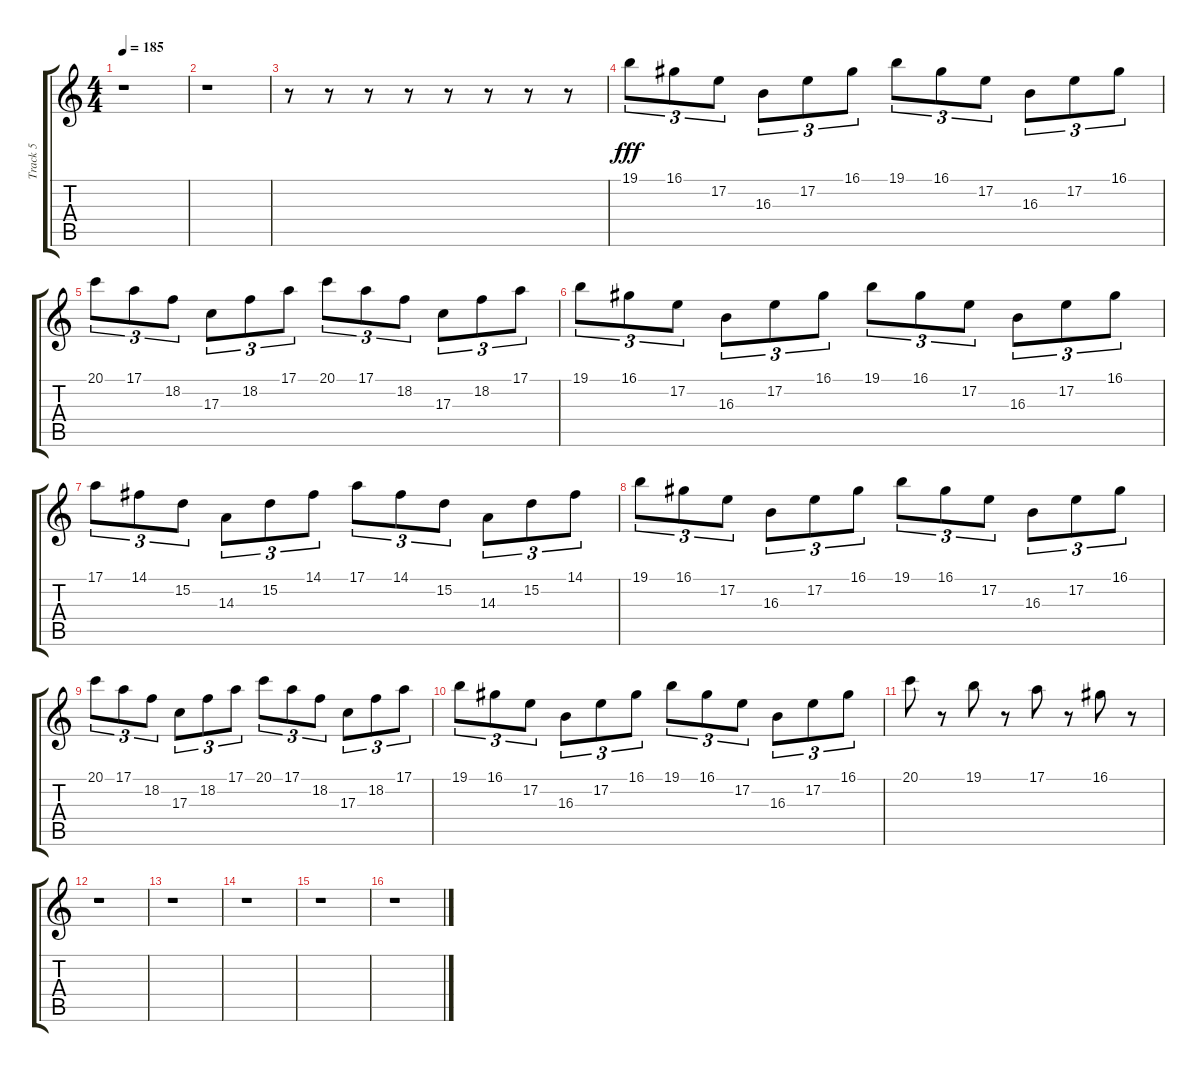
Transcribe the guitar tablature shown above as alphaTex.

\track ("Track 5" "Track 5") {instrument synthvoice}
\staff {score tabs}
\tuning (E4 B3 G3 D3 A2 E2) {hide}
\ts (4 4)
\tempo 185
\clef g2
\ks c
r.1{dy fff} |
r.1 |
r.8 r.8 r.8 r.8 r.8 r.8 r.8 r.8 |
19.1.8{tu (3 2)} 16.1.8{tu (3 2)} 17.2.8{tu (3 2)} 16.3.8{tu (3 2)} 17.2.8{tu (3 2)} 16.1.8{tu (3 2)} 19.1.8{tu (3 2)} 16.1.8{tu (3 2)} 17.2.8{tu (3 2)} 16.3.8{tu (3 2)} 17.2.8{tu (3 2)} 16.1.8{tu (3 2)} |
20.1.8{tu (3 2)} 17.1.8{tu (3 2)} 18.2.8{tu (3 2)} 17.3.8{tu (3 2)} 18.2.8{tu (3 2)} 17.1.8{tu (3 2)} 20.1.8{tu (3 2)} 17.1.8{tu (3 2)} 18.2.8{tu (3 2)} 17.3.8{tu (3 2)} 18.2.8{tu (3 2)} 17.1.8{tu (3 2)} |
19.1.8{tu (3 2)} 16.1.8{tu (3 2)} 17.2.8{tu (3 2)} 16.3.8{tu (3 2)} 17.2.8{tu (3 2)} 16.1.8{tu (3 2)} 19.1.8{tu (3 2)} 16.1.8{tu (3 2)} 17.2.8{tu (3 2)} 16.3.8{tu (3 2)} 17.2.8{tu (3 2)} 16.1.8{tu (3 2)} |
17.1.8{tu (3 2)} 14.1.8{tu (3 2)} 15.2.8{tu (3 2)} 14.3.8{tu (3 2)} 15.2.8{tu (3 2)} 14.1.8{tu (3 2)} 17.1.8{tu (3 2)} 14.1.8{tu (3 2)} 15.2.8{tu (3 2)} 14.3.8{tu (3 2)} 15.2.8{tu (3 2)} 14.1.8{tu (3 2)} |
19.1.8{tu (3 2)} 16.1.8{tu (3 2)} 17.2.8{tu (3 2)} 16.3.8{tu (3 2)} 17.2.8{tu (3 2)} 16.1.8{tu (3 2)} 19.1.8{tu (3 2)} 16.1.8{tu (3 2)} 17.2.8{tu (3 2)} 16.3.8{tu (3 2)} 17.2.8{tu (3 2)} 16.1.8{tu (3 2)} |
20.1.8{tu (3 2)} 17.1.8{tu (3 2)} 18.2.8{tu (3 2)} 17.3.8{tu (3 2)} 18.2.8{tu (3 2)} 17.1.8{tu (3 2)} 20.1.8{tu (3 2)} 17.1.8{tu (3 2)} 18.2.8{tu (3 2)} 17.3.8{tu (3 2)} 18.2.8{tu (3 2)} 17.1.8{tu (3 2)} |
19.1.8{tu (3 2)} 16.1.8{tu (3 2)} 17.2.8{tu (3 2)} 16.3.8{tu (3 2)} 17.2.8{tu (3 2)} 16.1.8{tu (3 2)} 19.1.8{tu (3 2)} 16.1.8{tu (3 2)} 17.2.8{tu (3 2)} 16.3.8{tu (3 2)} 17.2.8{tu (3 2)} 16.1.8{tu (3 2)} |
20.1.8 r.8 19.1.8 r.8 17.1.8 r.8 16.1.8 r.8 |
r.1 |
r.1 |
r.1 |
r.1 |
r.1
